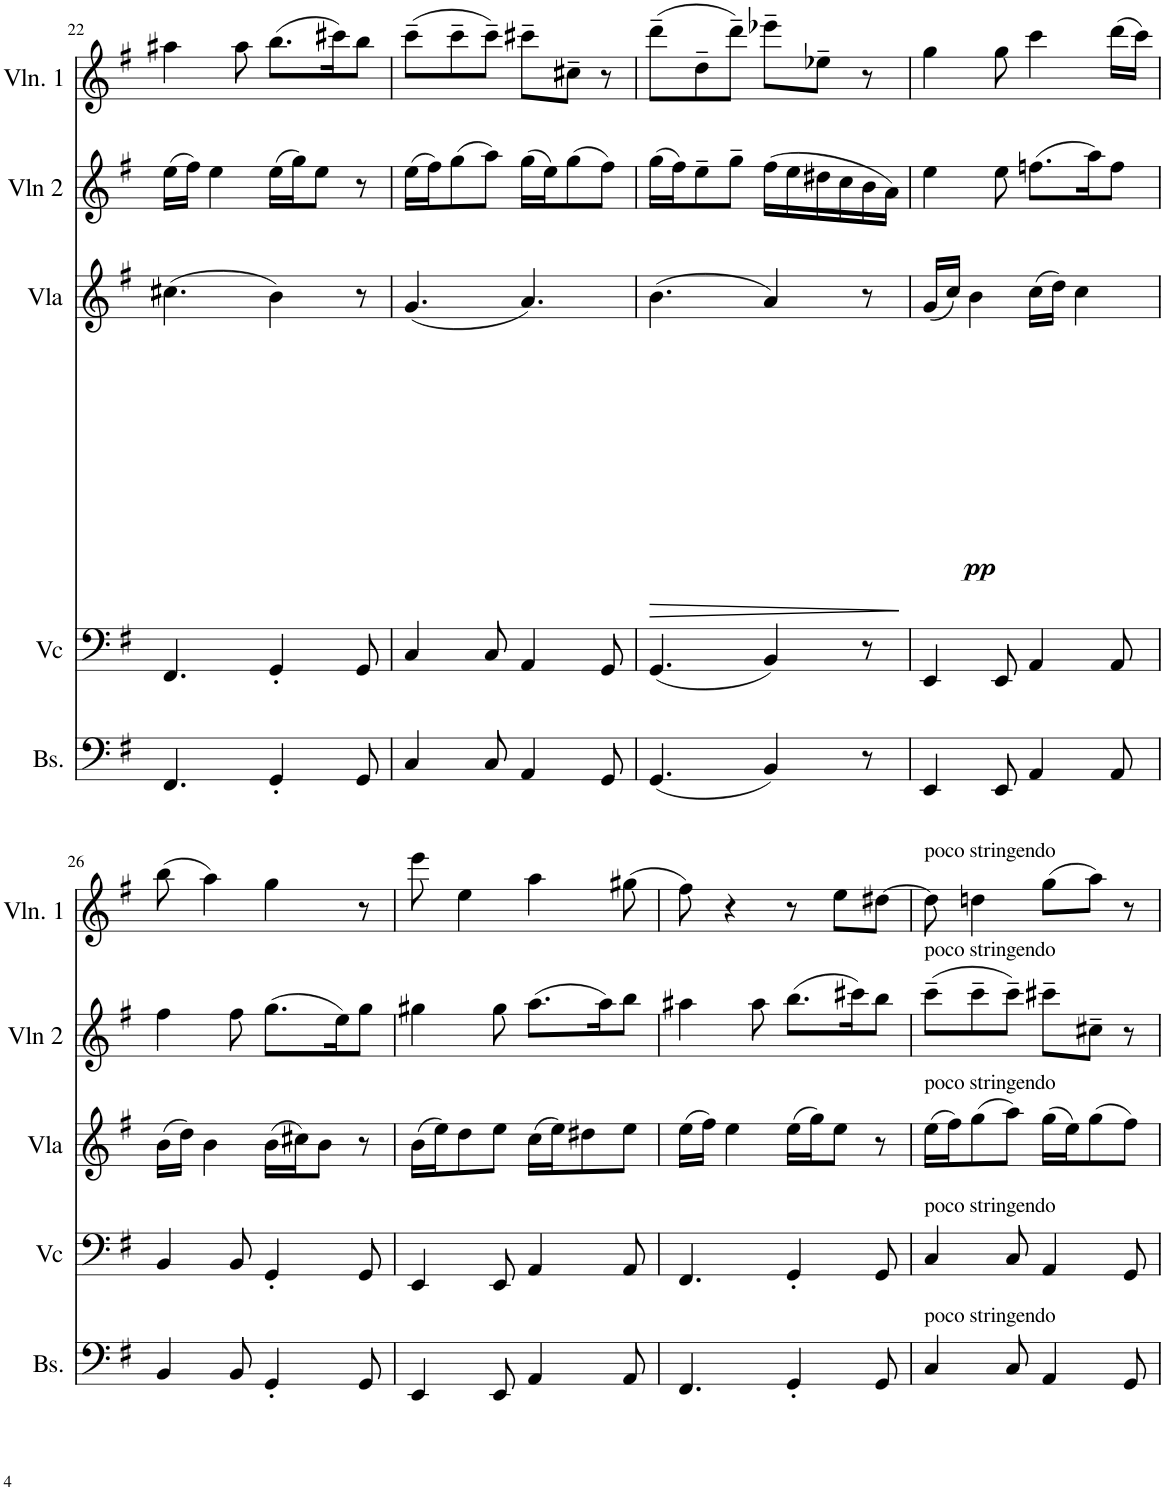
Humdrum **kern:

**kern	**kern	**kern	**dynam	**kern	**kern
*part5	*part4	*part3	*part3	*part2	*part1
*staff5	*staff4	*staff3	*staff3	*staff2	*staff1
*I"Bass	*I"Cello	*I"Viola	*	*I"Violin 2	*I"Violin 1
*I'Bs.	*	*I'Vla	*	*I'Vln 2	*I'Vln. 1
!!LO:PB:g=z
*clefF4	*clefF4	*clefG2	*	*clefG2	*clefG2
*k[f#]	*k[f#]	*k[f#]	*	*k[f#]	*k[f#]
*M6/8	*M6/8	*M6/8	*	*M6/8	*M6/8
=22	=22	=22	=22	=22	=22
4.FF#/	4.FF#/	(4.cc#X\	.	(16ee\LL	4aa#X\
.	.	.	.	16ff#\JJ)	.
.	.	.	.	4ee\	.
.	.	.	.	.	8aa#\
4GG'/	4GG'/	4b\)	.	(16ee\LL	(8.bb\L
.	.	.	.	16gg\J)	.
.	.	.	.	8ee\J	.
.	.	.	.	.	16ccc#X\K)
8GG/	8GG/	8r	.	8r	8bb\J
=23	=23	=23	=23	=23	=23
4C/	4C/	(4.g/	.	(16ee\LL	(8ccc~\L
.	.	.	.	16ff#\J)	.
.	.	.	.	(8gg\	8ccc~\
8C/	8C/	.	.	8aa\J)	8ccc~\J)
4AA/	4AA/	4.a/)	.	(16gg\LL	8ccc#X~\L
.	.	.	.	16ee\J)	.
.	.	.	.	(8gg\	8cc#X~\J
8GG/	8GG/	.	.	8ff#\J)	8r
=24	=24	=24	=24	=24	=24
!	!	!	!LO:HP:b	!	!
(4.GG/	(4.GG/	(4.b\	>	(16gg\LL	(8ddd~\L
.	.	.	.	16ff#\J)	.
.	.	.	.	8ee~\	8dd~\
.	.	.	.	8gg~\J	8ddd~\J)
4BB/)	4BB/)	4a/)	.	(16ff#\LL	8eee-X~\L
.	.	.	.	16ee\	.
.	.	.	.	16dd#X\	8ee-X~\J
.	.	.	.	16cc\	.
8r	8r	8r	.	16b\	8r
.	.	.	.	16a\JJ)	.
.	.	.	]	.	.
=25	=25	=25	=25	=25	=25
4EE/	4EE/	(16g/LL	.	4ee\	4gg\
!	!	!	!LO:DY:b	!	!
.	.	16cc/JJ)	pp	.	.
.	.	4b\	.	.	.
8EE/	8EE/	.	.	8ee\	8gg\
4AA/	4AA/	(16cc\LL	.	(8.ffn\L	4ccc\
.	.	16dd\JJ)	.	.	.
.	.	4cc\	.	.	.
.	.	.	.	16aa\K)	.
8AA/	8AA/	.	.	8ff\J	(16ddd\LL
.	.	.	.	.	16ccc\JJ)
!!LO:LB:g=z
=26	=26	=26	=26	=26	=26
4BB/	4BB/	(16b\LL	.	4ff#\	(8bb\
.	.	16dd\JJ)	.	.	.
.	.	4b\	.	.	4aa\)
8BB/	8BB/	.	.	8ff#\	.
4GG'/	4GG'/	(16b\LL	.	(8.gg\L	4gg\
.	.	16cc#X\J)	.	.	.
.	.	8b\J	.	.	.
.	.	.	.	16ee\K)	.
8GG/	8GG/	8r	.	8gg\J	8r
=27	=27	=27	=27	=27	=27
4EE/	4EE/	(16b\LL	.	4gg#X\	8eee\
.	.	16ee\J)	.	.	.
.	.	8dd\	.	.	4ee\
8EE/	8EE/	8ee\J	.	8gg#\	.
4AA/	4AA/	(16cc\LL	.	(8.aa\L	4aa\
.	.	16ee\J)	.	.	.
.	.	8dd#X\	.	.	.
.	.	.	.	16aa\K)	.
8AA/	8AA/	8ee\J	.	8bb\J	(8gg#X\
=28	=28	=28	=28	=28	=28
4.FF#/	4.FF#/	(16ee\LL	.	4aa#X\	8ff#\)
.	.	16ff#\JJ)	.	.	.
.	.	4ee\	.	.	4r
.	.	.	.	8aa#\	.
4GG'/	4GG'/	(16ee\LL	.	(8.bb\L	8r
.	.	16gg\J)	.	.	.
.	.	8ee\J	.	.	8ee\L
.	.	.	.	16ccc#X\K)	.
8GG/	8GG/	8r	.	8bb\J	[8dd#X\J
=29	=29	=29	=29	=29	=29
!	!	!	!	!	!LO:TX:a:t=poco stringendo
!	!	!	!	!LO:TX:a:t=poco stringendo	!
!	!	!LO:TX:a:t=poco stringendo	!	!	!
!	!LO:TX:a:t=poco stringendo	!	!	!	!
!LO:TX:a:t=poco stringendo	!	!	!	!	!
4C/	4C/	(16ee\LL	.	(8ccc~\L	8dd#\]
.	.	16ff#\J)	.	.	.
.	.	(8gg\	.	8ccc~\	4ddn\
8C/	8C/	8aa\J)	.	8ccc~\J)	.
4AA/	4AA/	(16gg\LL	.	8ccc#X~\L	(8gg\L
.	.	16ee\J)	.	.	.
.	.	(8gg\	.	8cc#X~\J	8aa\J)
8GG/	8GG/	8ff#\J)	.	8r	8r
=	=	=	=	=	=
*-	*-	*-	*-	*-	*-
